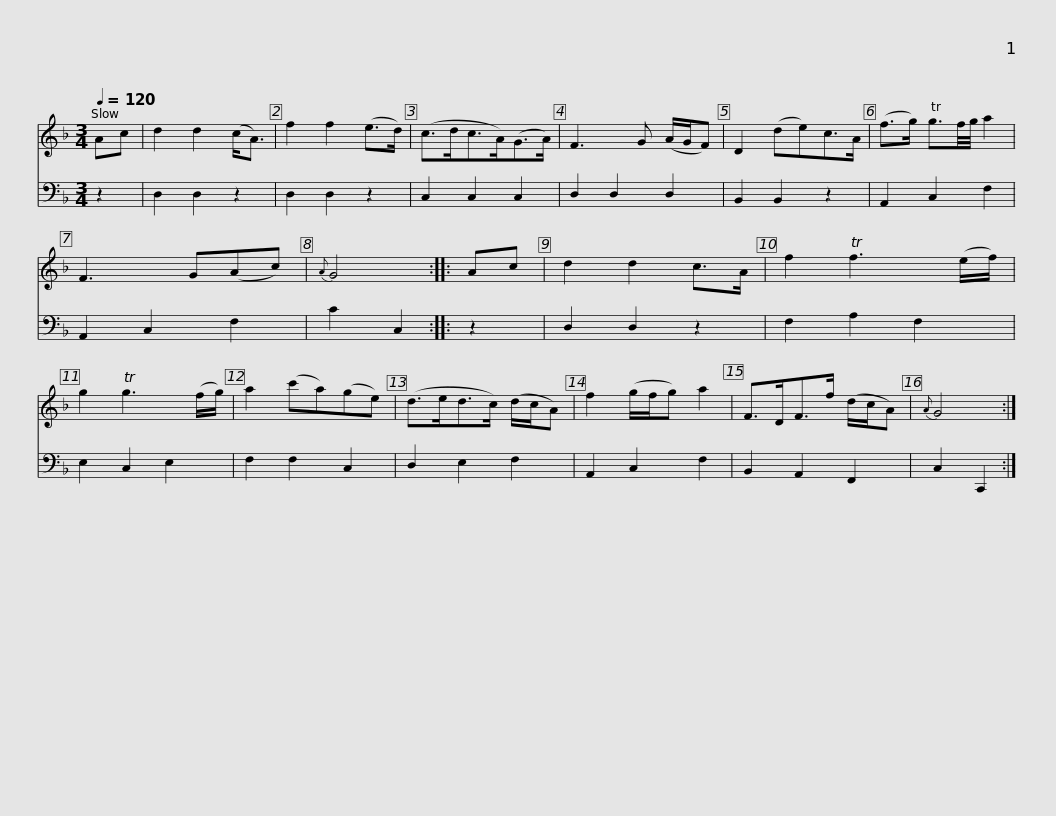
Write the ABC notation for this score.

X:1
%%score 1 2
L:1/8
Q:1/4=120
M:3/4
I:linebreak $
K:Dmin
V:1 treble
V:2 bass
V:1
 Ac | d2 d2 (c<A) | f2 f2 (e>d) | (c>dc>A)(G>A) | F3 G (A/G/F) | %5
 D2 (de)c>A | (f>g) Tg3/2f/4g/4 a2 | F3 G(Ac) |${A} G4 :: Ac | %10
 d2 d2 c>A | f2 Tf3 (e/f/) | g2 Tg3 (f/g/) | a2 (c'a)(ge) | (d>ed>c) (d/c/A) | %15
 f2 (g/f/g) a2 |$ F>DF>f (d/c/A) |{A} G4 :| %18
V:2
 z2 | D,2 D,2 z2 | D,2 D,2 z2 | C,2 C,2 C,2 | D,2 D,2 D,2 | %5
 B,,2 B,,2 z2 | A,,2 C,2 F,2 | A,,2 C,2 F,2 |$ C2 C,2 :: z2 | %10
 D,2 D,2 z2 | F,2 A,2 F,2 | E,2 C,2 E,2 | F,2 F,2 C,2 | D,2 E,2 F,2 | %15
 A,,2 C,2 F,2 |$ B,,2 A,,2 F,,2 | C,2 C,,2 :| %18
